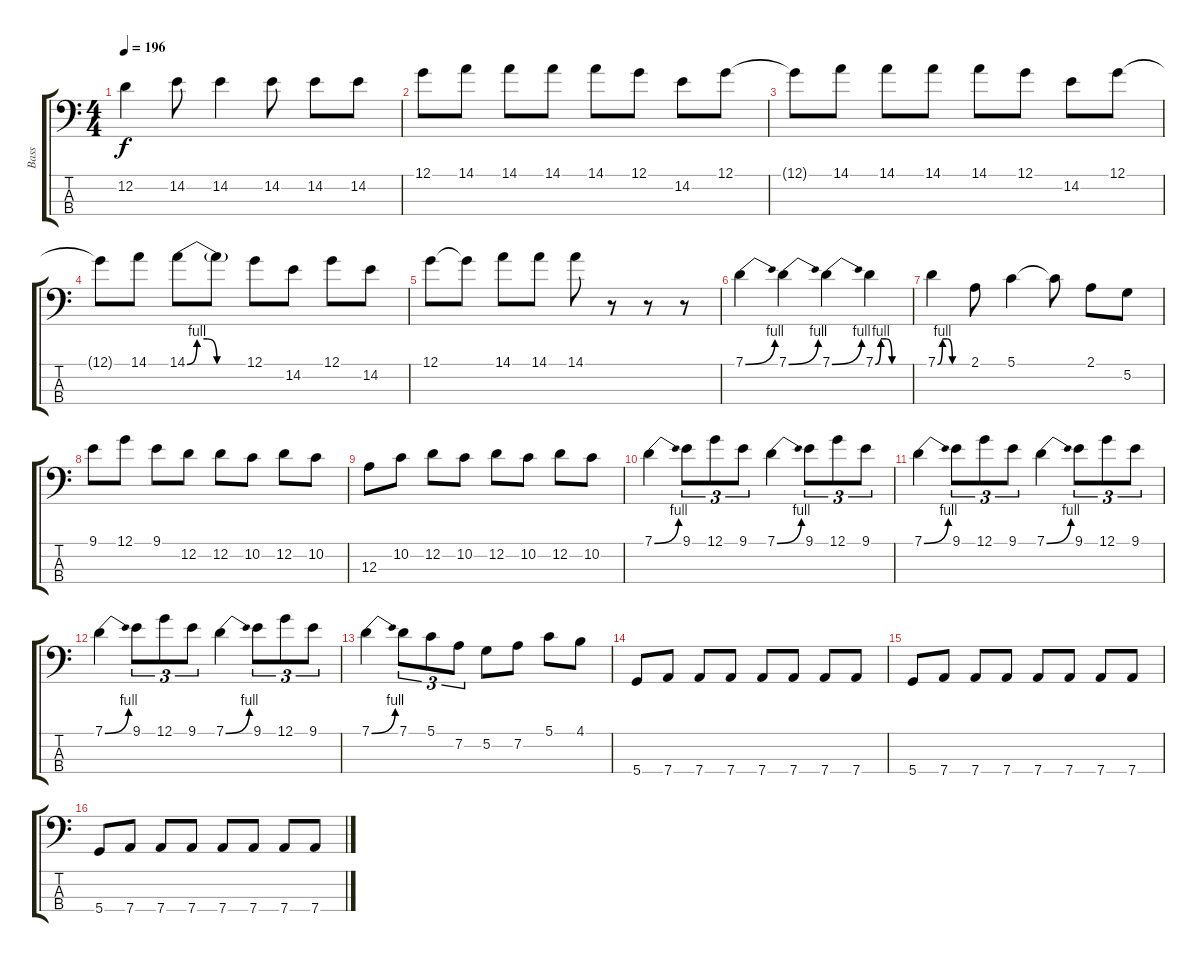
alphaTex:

\track ("Bass" "Bass") {instrument electricbasspick}
\staff {score tabs}
\tuning (G2 D2 A1 D1) {hide}
\ts (4 4)
\tempo 196
\clef f4
\ks c
12.2.4{dy f} 14.2.8 14.2.4 14.2.8 14.2.8 14.2.8 |
12.1.8 14.1.8 14.1.8 14.1.8 14.1.8 12.1.8 14.2.8 12.1.8 |
12.1{t}.8 14.1.8 14.1.8 14.1.8 14.1.8 12.1.8 14.2.8 12.1.8 |
12.1{t}.8 14.1.8 14.1{be (custom 0 0 10 4 20 4 30 0 60 0)}.8 14.1{t}.8 12.1.8 14.2.8 12.1.8 14.2.8 |
12.1.8 12.1{t}.8 14.1.8 14.1.8 14.1.8 r.8 r.8 r.8 |
7.1{be (bend 0 0 60 4)}.4 7.1{be (bend 0 0 60 4)}.4 7.1{be (bend 0 0 60 4)}.4 7.1{be (custom 0 0 10 4 20 4 30 0 60 0)}.4 |
7.1{be (custom 0 0 10 4 20 4 30 0 60 0)}.4 2.1.8 5.1.4 5.1{t}.8 2.1.8 5.2.8 |
9.1.8 12.1.8 9.1.8 12.2.8 12.2.8 10.2.8 12.2.8 10.2.8 |
12.3.8 10.2.8 12.2.8 10.2.8 12.2.8 10.2.8 12.2.8 10.2.8 |
7.1{be (bend 0 0 60 4)}.4 9.1.8{tu (3 2)} 12.1.8{tu (3 2)} 9.1.8{tu (3 2)} 7.1{be (bend 0 0 60 4)}.4 9.1.8{tu (3 2)} 12.1.8{tu (3 2)} 9.1.8{tu (3 2)} |
7.1{be (bend 0 0 60 4)}.4 9.1.8{tu (3 2)} 12.1.8{tu (3 2)} 9.1.8{tu (3 2)} 7.1{be (bend 0 0 60 4)}.4 9.1.8{tu (3 2)} 12.1.8{tu (3 2)} 9.1.8{tu (3 2)} |
7.1{be (bend 0 0 60 4)}.4 9.1.8{tu (3 2)} 12.1.8{tu (3 2)} 9.1.8{tu (3 2)} 7.1{be (bend 0 0 60 4)}.4 9.1.8{tu (3 2)} 12.1.8{tu (3 2)} 9.1.8{tu (3 2)} |
7.1{be (bend 0 0 60 4)}.4 7.1.8{tu (3 2)} 5.1.8{tu (3 2)} 7.2.8{tu (3 2)} 5.2.8 7.2.8 5.1.8 4.1.8 |
5.4.8 7.4.8 7.4.8 7.4.8 7.4.8 7.4.8 7.4.8 7.4.8 |
5.4.8 7.4.8 7.4.8 7.4.8 7.4.8 7.4.8 7.4.8 7.4.8 |
5.4.8 7.4.8 7.4.8 7.4.8 7.4.8 7.4.8 7.4.8 7.4.8
